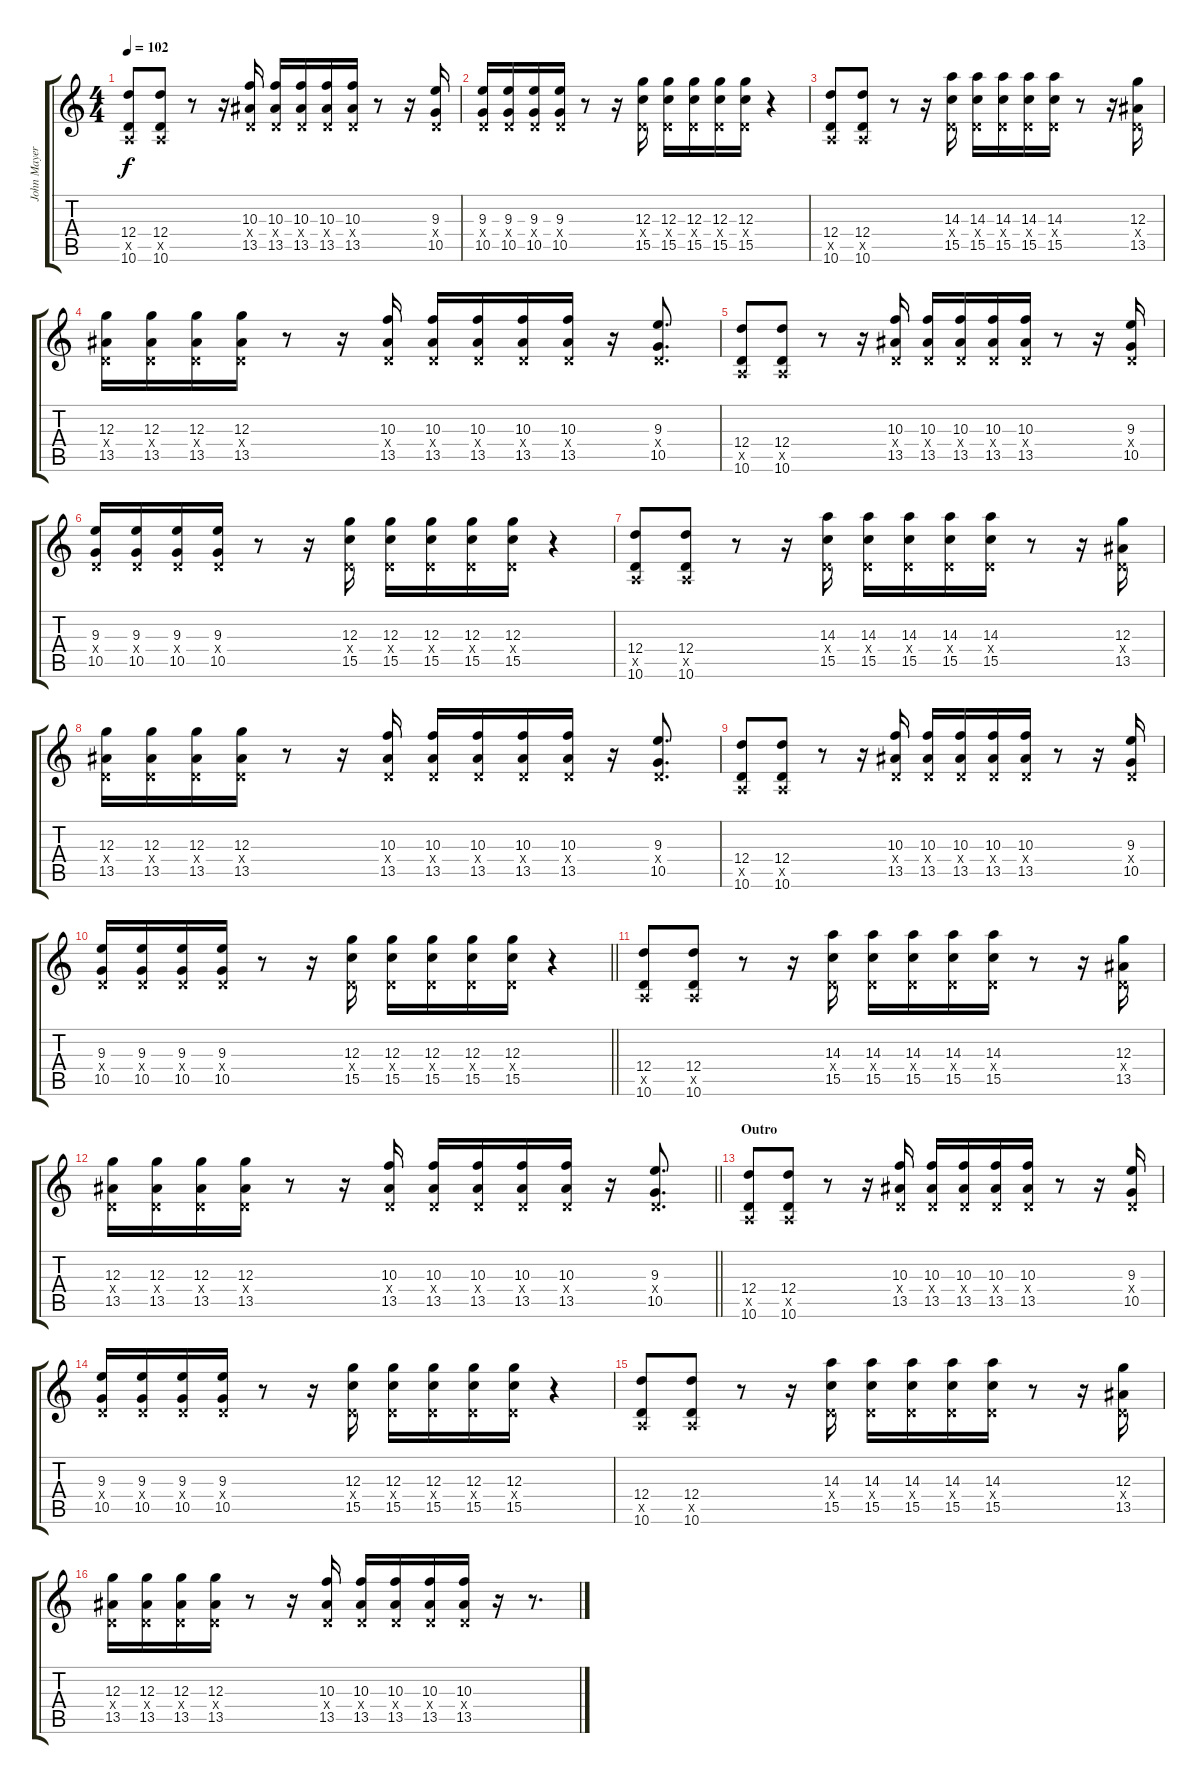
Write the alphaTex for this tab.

\track ("John Mayer (Lead)" "John Mayer") {instrument overdrivenguitar}
\staff {score tabs}
\tuning (E4 B3 G3 D3 A2 E2) {hide}
\ts (4 4)
\tempo 102
\clef g2
\ks c
(12.4 0.5{x} 10.6).8{dy f} (12.4 0.5{x} 10.6).8 r.8 r.16 (10.3 0.4{x} 13.5).16 (10.3 0.4{x} 13.5).16 (10.3 0.4{x} 13.5).16 (10.3 0.4{x} 13.5).16 (10.3 0.4{x} 13.5).16 r.8 r.16 (9.3 0.4{x} 10.5).16 |
(9.3 0.4{x} 10.5).16 (9.3 0.4{x} 10.5).16 (9.3 0.4{x} 10.5).16 (9.3 0.4{x} 10.5).16 r.8 r.16 (12.3 0.4{x} 15.5).16 (12.3 0.4{x} 15.5).16 (12.3 0.4{x} 15.5).16 (12.3 0.4{x} 15.5).16 (12.3 0.4{x} 15.5).16 r.4 |
(12.4 0.5{x} 10.6).8 (12.4 0.5{x} 10.6).8 r.8 r.16 (14.3 0.4{x} 15.5).16 (14.3 0.4{x} 15.5).16 (14.3 0.4{x} 15.5).16 (14.3 0.4{x} 15.5).16 (14.3 0.4{x} 15.5).16 r.8 r.16 (12.3 0.4{x} 13.5).16 |
(12.3 0.4{x} 13.5).16 (12.3 0.4{x} 13.5).16 (12.3 0.4{x} 13.5).16 (12.3 0.4{x} 13.5).16 r.8 r.16 (10.3 0.4{x} 13.5).16 (10.3 0.4{x} 13.5).16 (10.3 0.4{x} 13.5).16 (10.3 0.4{x} 13.5).16 (10.3 0.4{x} 13.5).16 r.16 (9.3 0.4{x} 10.5).8{d} |
(12.4 0.5{x} 10.6).8 (12.4 0.5{x} 10.6).8 r.8 r.16 (10.3 0.4{x} 13.5).16 (10.3 0.4{x} 13.5).16 (10.3 0.4{x} 13.5).16 (10.3 0.4{x} 13.5).16 (10.3 0.4{x} 13.5).16 r.8 r.16 (9.3 0.4{x} 10.5).16 |
(9.3 0.4{x} 10.5).16 (9.3 0.4{x} 10.5).16 (9.3 0.4{x} 10.5).16 (9.3 0.4{x} 10.5).16 r.8 r.16 (12.3 0.4{x} 15.5).16 (12.3 0.4{x} 15.5).16 (12.3 0.4{x} 15.5).16 (12.3 0.4{x} 15.5).16 (12.3 0.4{x} 15.5).16 r.4 |
(12.4 0.5{x} 10.6).8 (12.4 0.5{x} 10.6).8 r.8 r.16 (14.3 0.4{x} 15.5).16 (14.3 0.4{x} 15.5).16 (14.3 0.4{x} 15.5).16 (14.3 0.4{x} 15.5).16 (14.3 0.4{x} 15.5).16 r.8 r.16 (12.3 0.4{x} 13.5).16 |
(12.3 0.4{x} 13.5).16 (12.3 0.4{x} 13.5).16 (12.3 0.4{x} 13.5).16 (12.3 0.4{x} 13.5).16 r.8 r.16 (10.3 0.4{x} 13.5).16 (10.3 0.4{x} 13.5).16 (10.3 0.4{x} 13.5).16 (10.3 0.4{x} 13.5).16 (10.3 0.4{x} 13.5).16 r.16 (9.3 0.4{x} 10.5).8{d} |
(12.4 0.5{x} 10.6).8 (12.4 0.5{x} 10.6).8 r.8 r.16 (10.3 0.4{x} 13.5).16 (10.3 0.4{x} 13.5).16 (10.3 0.4{x} 13.5).16 (10.3 0.4{x} 13.5).16 (10.3 0.4{x} 13.5).16 r.8 r.16 (9.3 0.4{x} 10.5).16 |
\barLineRight lightlight
(9.3 0.4{x} 10.5).16 (9.3 0.4{x} 10.5).16 (9.3 0.4{x} 10.5).16 (9.3 0.4{x} 10.5).16 r.8 r.16 (12.3 0.4{x} 15.5).16 (12.3 0.4{x} 15.5).16 (12.3 0.4{x} 15.5).16 (12.3 0.4{x} 15.5).16 (12.3 0.4{x} 15.5).16 r.4 |
\section ("" "")
(12.4 0.5{x} 10.6).8 (12.4 0.5{x} 10.6).8 r.8 r.16 (14.3 0.4{x} 15.5).16 (14.3 0.4{x} 15.5).16 (14.3 0.4{x} 15.5).16 (14.3 0.4{x} 15.5).16 (14.3 0.4{x} 15.5).16 r.8 r.16 (12.3 0.4{x} 13.5).16 |
\barLineRight lightlight
(12.3 0.4{x} 13.5).16 (12.3 0.4{x} 13.5).16 (12.3 0.4{x} 13.5).16 (12.3 0.4{x} 13.5).16 r.8 r.16 (10.3 0.4{x} 13.5).16 (10.3 0.4{x} 13.5).16 (10.3 0.4{x} 13.5).16 (10.3 0.4{x} 13.5).16 (10.3 0.4{x} 13.5).16 r.16 (9.3 0.4{x} 10.5).8{d} |
\section ("" "Outro")
(12.4 0.5{x} 10.6).8{volume 0} (12.4 0.5{x} 10.6).8 r.8 r.16 (10.3 0.4{x} 13.5).16 (10.3 0.4{x} 13.5).16 (10.3 0.4{x} 13.5).16 (10.3 0.4{x} 13.5).16 (10.3 0.4{x} 13.5).16 r.8 r.16 (9.3 0.4{x} 10.5).16 |
(9.3 0.4{x} 10.5).16 (9.3 0.4{x} 10.5).16 (9.3 0.4{x} 10.5).16 (9.3 0.4{x} 10.5).16 r.8 r.16 (12.3 0.4{x} 15.5).16 (12.3 0.4{x} 15.5).16 (12.3 0.4{x} 15.5).16 (12.3 0.4{x} 15.5).16 (12.3 0.4{x} 15.5).16 r.4 |
(12.4 0.5{x} 10.6).8 (12.4 0.5{x} 10.6).8 r.8 r.16 (14.3 0.4{x} 15.5).16 (14.3 0.4{x} 15.5).16 (14.3 0.4{x} 15.5).16 (14.3 0.4{x} 15.5).16 (14.3 0.4{x} 15.5).16 r.8 r.16 (12.3 0.4{x} 13.5).16 |
(12.3 0.4{x} 13.5).16 (12.3 0.4{x} 13.5).16 (12.3 0.4{x} 13.5).16 (12.3 0.4{x} 13.5).16 r.8 r.16 (10.3 0.4{x} 13.5).16 (10.3 0.4{x} 13.5).16 (10.3 0.4{x} 13.5).16 (10.3 0.4{x} 13.5).16 (10.3 0.4{x} 13.5).16 r.16 r.8{d}
